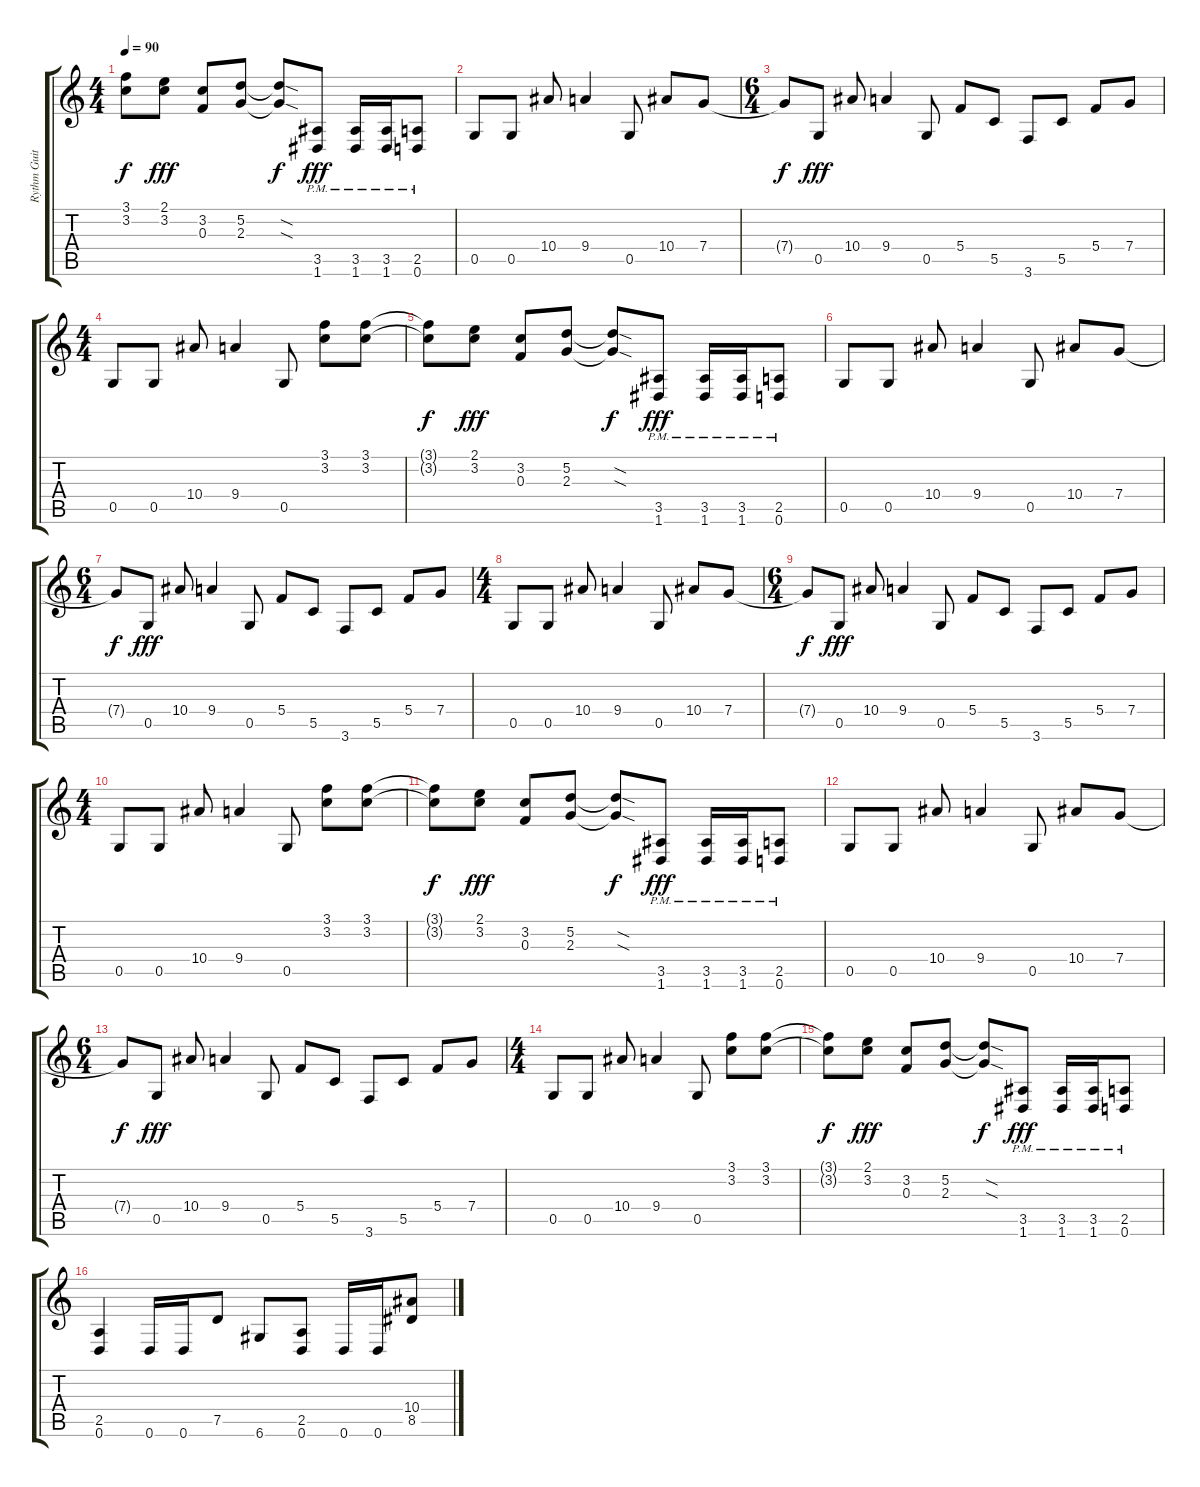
\track ("Rythm Guitar L" "Rythm Guit") {instrument distortionguitar}
\staff {score tabs}
\tuning (D4 A3 F3 C3 G2 D2) {hide}
\ts (4 4)
\tempo 90
\clef g2
\ks c
(3.1{t} 3.2{t}).8{dy f} (2.1 3.2).8{dy fff} (3.2 0.3).8 (5.2 2.3).8 (5.2{sod t} 2.3{sod t}).8{dy f} (3.5{pm} 1.6{pm}).8{dy fff} (3.5{pm} 1.6{pm}).16 (3.5{pm} 1.6{pm}).16 (2.5{pm} 0.6{pm}).8 |
0.5.8 0.5.8 10.4.8 9.4.4 0.5.8 10.4.8 7.4.8 |
\ts (6 4)
7.4{t}.8{dy f} 0.5.8{dy fff} 10.4.8 9.4.4 0.5.8 5.4.8 5.5.8 3.6.8 5.5.8 5.4.8 7.4.8 |
\ts (4 4)
0.5.8 0.5.8 10.4.8 9.4.4 0.5.8 (3.1 3.2).8 (3.1 3.2).8 |
(3.1{t} 3.2{t}).8{dy f} (2.1 3.2).8{dy fff} (3.2 0.3).8 (5.2 2.3).8 (5.2{sod t} 2.3{sod t}).8{dy f} (3.5{pm} 1.6{pm}).8{dy fff} (3.5{pm} 1.6{pm}).16 (3.5{pm} 1.6{pm}).16 (2.5{pm} 0.6{pm}).8 |
0.5.8 0.5.8 10.4.8 9.4.4 0.5.8 10.4.8 7.4.8 |
\ts (6 4)
7.4{t}.8{dy f} 0.5.8{dy fff} 10.4.8 9.4.4 0.5.8 5.4.8 5.5.8 3.6.8 5.5.8 5.4.8 7.4.8 |
\ts (4 4)
0.5.8 0.5.8 10.4.8 9.4.4 0.5.8 10.4.8 7.4.8 |
\ts (6 4)
7.4{t}.8{dy f} 0.5.8{dy fff} 10.4.8 9.4.4 0.5.8 5.4.8 5.5.8 3.6.8 5.5.8 5.4.8 7.4.8 |
\ts (4 4)
0.5.8 0.5.8 10.4.8 9.4.4 0.5.8 (3.1 3.2).8 (3.1 3.2).8 |
(3.1{t} 3.2{t}).8{dy f} (2.1 3.2).8{dy fff} (3.2 0.3).8 (5.2 2.3).8 (5.2{sod t} 2.3{sod t}).8{dy f} (3.5{pm} 1.6{pm}).8{dy fff} (3.5{pm} 1.6{pm}).16 (3.5{pm} 1.6{pm}).16 (2.5{pm} 0.6{pm}).8 |
0.5.8 0.5.8 10.4.8 9.4.4 0.5.8 10.4.8 7.4.8 |
\ts (6 4)
7.4{t}.8{dy f} 0.5.8{dy fff} 10.4.8 9.4.4 0.5.8 5.4.8 5.5.8 3.6.8 5.5.8 5.4.8 7.4.8 |
\ts (4 4)
0.5.8 0.5.8 10.4.8 9.4.4 0.5.8 (3.1 3.2).8 (3.1 3.2).8 |
(3.1{t} 3.2{t}).8{dy f} (2.1 3.2).8{dy fff} (3.2 0.3).8 (5.2 2.3).8 (5.2{sod t} 2.3{sod t}).8{dy f} (3.5{pm} 1.6{pm}).8{dy fff} (3.5{pm} 1.6{pm}).16 (3.5{pm} 1.6{pm}).16 (2.5{pm} 0.6{pm}).8 |
(2.5 0.6).4 0.6.16 0.6.16 7.5.8 6.6.8 (2.5 0.6).8 0.6.16 0.6.16 (10.4 8.5).8
